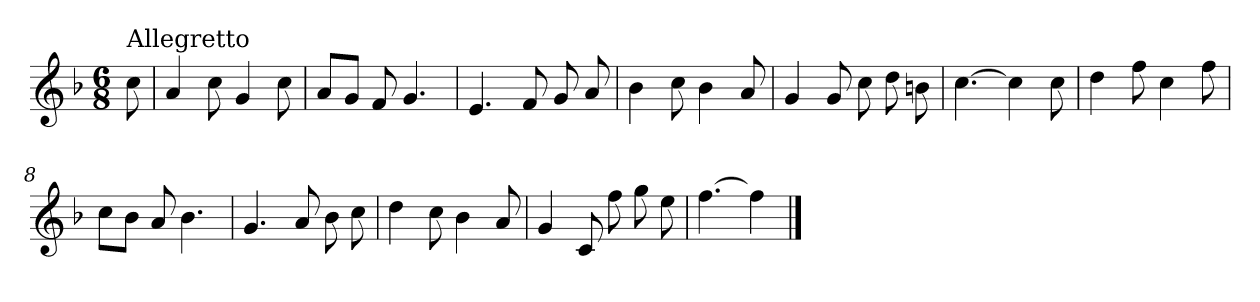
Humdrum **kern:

**kern
*part1
*staff1
*clefG2
*k[b-]
*F:
*M6/8
=
!LO:TX:a:t=Allegretto
8cc\
=1
4a/
8cc\
4g/
8cc\
=2
8a/L
8g/J
8f/
4.g/
=3
4.e/
8f/
8g/
8a/
=4
4b-\
8cc\
4b-\
8a/
=5
4g/
8g/
8cc\
8dd\
8bn\
=6
[4.cc\
4cc\]
8cc\
!!LO:LB:g=z
=7
4dd\
8ff\
4cc\
8ff\
=8
8cc\L
8b-\J
8a/
4.b-\
=9
4.g/
8a/
8b-\
8cc\
=10
4dd\
8cc\
4b-\
8a/
=11
4g/
8c/
8ff\
8gg\
8ee\
=12
[4.ff\
4ff\]
==
*-
